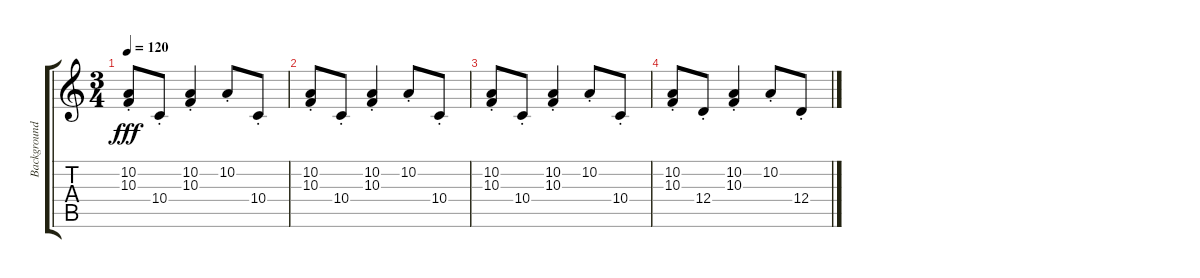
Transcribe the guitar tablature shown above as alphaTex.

\track ("Background" "Background") {instrument synthvoice}
\staff {score tabs}
\tuning (E4 B3 G3 D3 A2 E2) {hide}
\ts (3 4)
\tempo 120
\clef g2
\ks c
(10.2{st} 10.3{st}).8{dy fff} 10.4{st}.8 (10.2{st} 10.3{st}).4 10.2{st}.8 10.4{st}.8 |
(10.2{st} 10.3{st}).8 10.4{st}.8 (10.2{st} 10.3{st}).4 10.2{st}.8 10.4{st}.8 |
(10.2{st} 10.3{st}).8 10.4{st}.8 (10.2{st} 10.3{st}).4 10.2{st}.8 10.4{st}.8 |
(10.2{st} 10.3{st}).8 12.4{st}.8 (10.2{st} 10.3{st}).4 10.2{st}.8 12.4{st}.8
